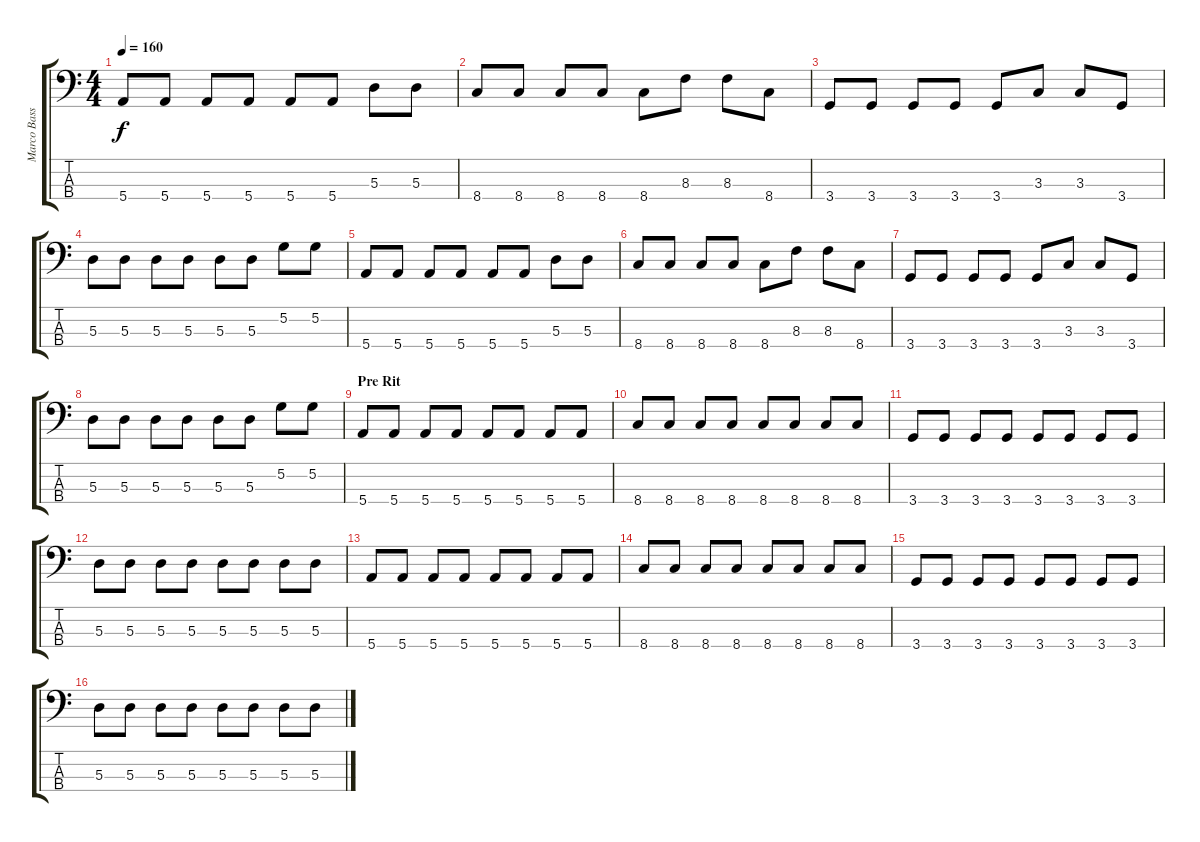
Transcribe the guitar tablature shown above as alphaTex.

\track ("Marco Bass" "Marco Bass") {instrument electricbasspick}
\staff {score tabs}
\tuning (G2 D2 A1 E1) {hide}
\ts (4 4)
\tempo 160
\clef f4
\ks c
5.4.8{dy f} 5.4.8 5.4.8 5.4.8 5.4.8 5.4.8 5.3.8 5.3.8 |
8.4.8 8.4.8 8.4.8 8.4.8 8.4.8 8.3.8 8.3.8 8.4.8 |
3.4.8 3.4.8 3.4.8 3.4.8 3.4.8 3.3.8 3.3.8 3.4.8 |
5.3.8 5.3.8 5.3.8 5.3.8 5.3.8 5.3.8 5.2.8 5.2.8 |
5.4.8 5.4.8 5.4.8 5.4.8 5.4.8 5.4.8 5.3.8 5.3.8 |
8.4.8 8.4.8 8.4.8 8.4.8 8.4.8 8.3.8 8.3.8 8.4.8 |
3.4.8 3.4.8 3.4.8 3.4.8 3.4.8 3.3.8 3.3.8 3.4.8 |
5.3.8 5.3.8 5.3.8 5.3.8 5.3.8 5.3.8 5.2.8 5.2.8 |
\section ("" "Pre Rit")
5.4.8 5.4.8 5.4.8 5.4.8 5.4.8 5.4.8 5.4.8 5.4.8 |
8.4.8 8.4.8 8.4.8 8.4.8 8.4.8 8.4.8 8.4.8 8.4.8 |
3.4.8 3.4.8 3.4.8 3.4.8 3.4.8 3.4.8 3.4.8 3.4.8 |
5.3.8 5.3.8 5.3.8 5.3.8 5.3.8 5.3.8 5.3.8 5.3.8 |
5.4.8 5.4.8 5.4.8 5.4.8 5.4.8 5.4.8 5.4.8 5.4.8 |
8.4.8 8.4.8 8.4.8 8.4.8 8.4.8 8.4.8 8.4.8 8.4.8 |
3.4.8 3.4.8 3.4.8 3.4.8 3.4.8 3.4.8 3.4.8 3.4.8 |
5.3.8 5.3.8 5.3.8 5.3.8 5.3.8 5.3.8 5.3.8 5.3.8
